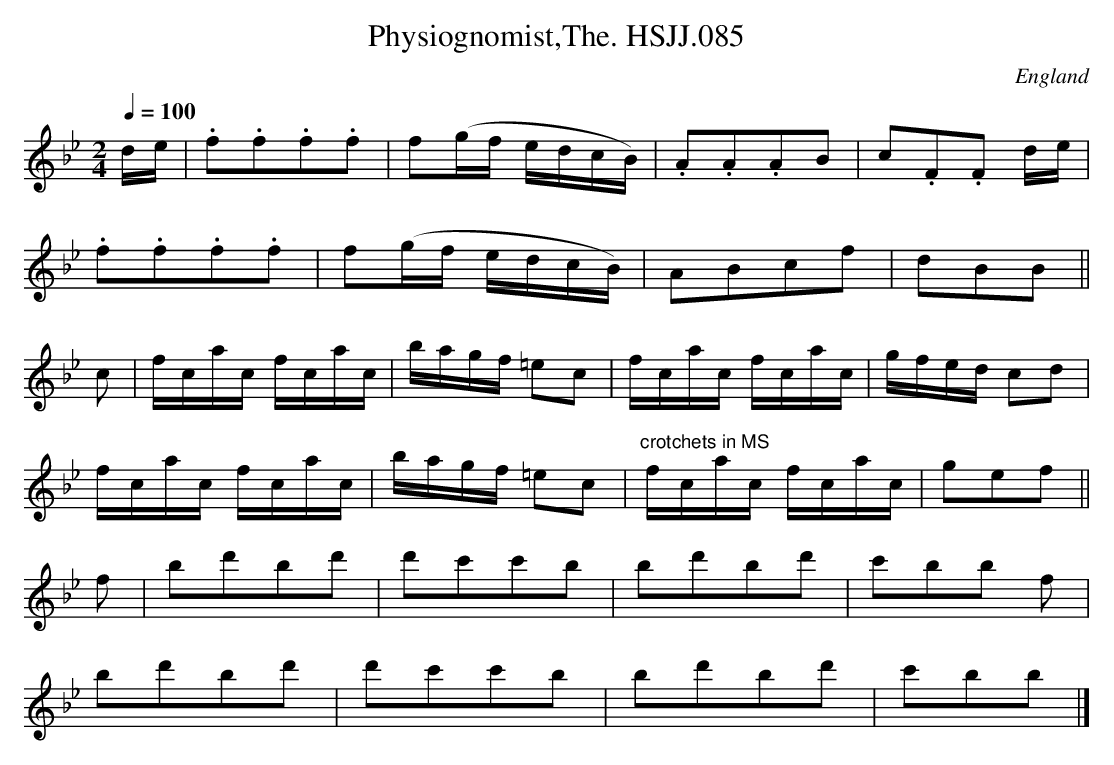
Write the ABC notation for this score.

X:1
T:Physiognomist,The. HSJJ.085
L:1/16
M:2/4
O:England
Q:1/4=100
K:Bb
de|.f2.f2.f2.f2|f2(gf edcB)|.A2.A2.A2B2|c2.F2.F2 de|!
.f2.f2.f2.f2|f2(gf edcB)|A2B2c2f2|d2B2B2||!
c2|fcac fcac|bagf =e2c2|fcac fcac|gfed c2d2|!
fcac fcac|bagf =e2c2|"^crotchets in MS"fcac fcac|g2e2f2||!
f2|b2d'2b2d'2|d'2c'2c'2b2|b2d'2b2d'2|c'2b2b2 f2|!
b2d'2b2d'2|d'2c'2c'2b2|b2d'2b2d'2|c'2b2b2|]
